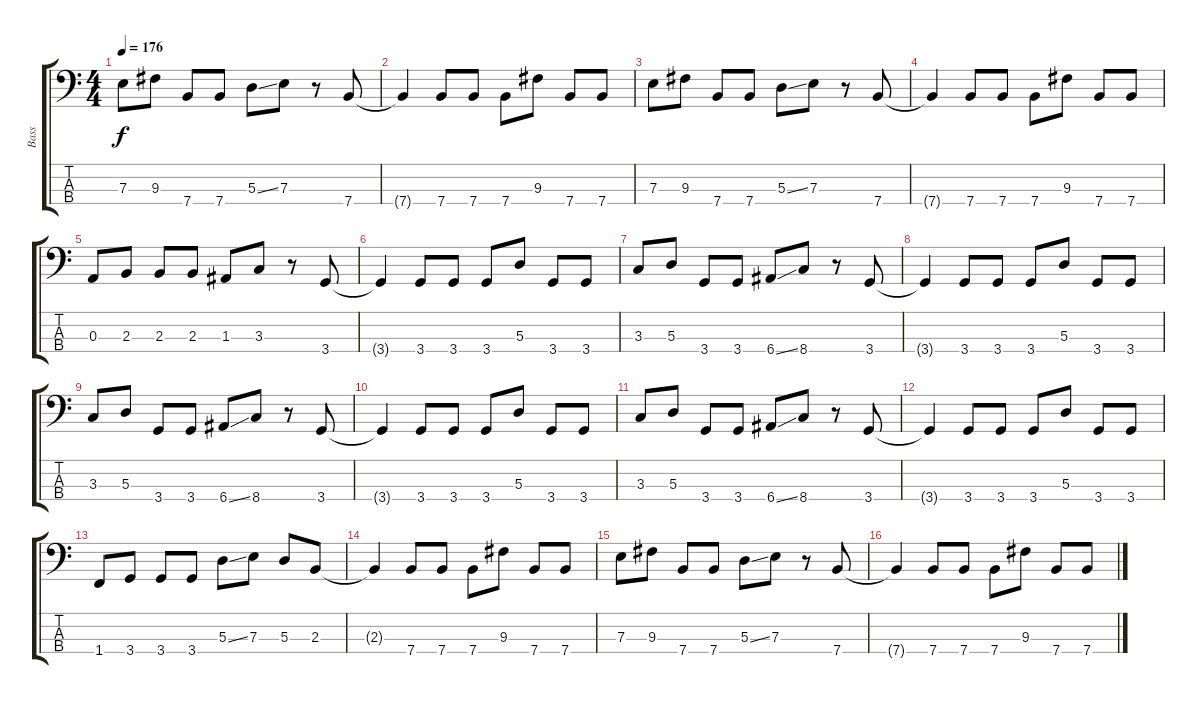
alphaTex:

\track ("Bass" "Bass") {instrument electricbassfinger}
\staff {score tabs}
\tuning (G2 D2 A1 E1) {hide}
\ts (4 4)
\tempo 176
\clef f4
\ks c
7.3.8{dy f} 9.3.8 7.4.8 7.4.8 5.3{ss}.8 7.3.8 r.8 7.4.8 |
7.4{t}.4 7.4.8 7.4.8 7.4.8 9.3.8 7.4.8 7.4.8 |
7.3.8 9.3.8 7.4.8 7.4.8 5.3{ss}.8 7.3.8 r.8 7.4.8 |
7.4{t}.4 7.4.8 7.4.8 7.4.8 9.3.8 7.4.8 7.4.8 |
0.3.8 2.3.8 2.3.8 2.3.8 1.3.8 3.3.8 r.8 3.4.8 |
3.4{t}.4 3.4.8 3.4.8 3.4.8 5.3.8 3.4.8 3.4.8 |
3.3.8 5.3.8 3.4.8 3.4.8 6.4{ss}.8 8.4.8 r.8 3.4.8 |
3.4{t}.4 3.4.8 3.4.8 3.4.8 5.3.8 3.4.8 3.4.8 |
3.3.8 5.3.8 3.4.8 3.4.8 6.4{ss}.8 8.4.8 r.8 3.4.8 |
3.4{t}.4 3.4.8 3.4.8 3.4.8 5.3.8 3.4.8 3.4.8 |
3.3.8 5.3.8 3.4.8 3.4.8 6.4{ss}.8 8.4.8 r.8 3.4.8 |
3.4{t}.4 3.4.8 3.4.8 3.4.8 5.3.8 3.4.8 3.4.8 |
1.4.8 3.4.8 3.4.8 3.4.8 5.3{ss}.8 7.3.8 5.3.8 2.3.8 |
2.3{t}.4 7.4.8 7.4.8 7.4.8 9.3.8 7.4.8 7.4.8 |
7.3.8 9.3.8 7.4.8 7.4.8 5.3{ss}.8 7.3.8 r.8 7.4.8 |
7.4{t}.4 7.4.8 7.4.8 7.4.8 9.3.8 7.4.8 7.4.8
